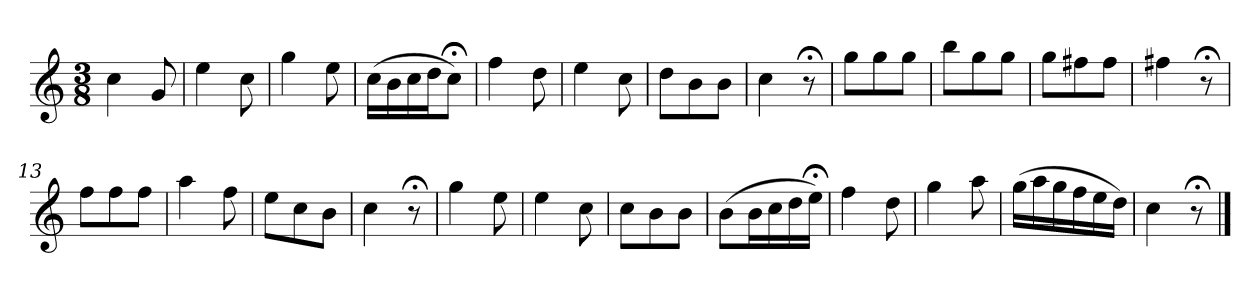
**kern
*part1
*staff1
*k[]
*C:
*M3/8
*MM120
=1
4cc
8g
=2
4ee
8cc
=3
4gg
8ee
=4
(16ccLL
16b
16cc
16ddJ
8cc;<J)
=5
4ff
8dd
=6
4ee
8cc
=7
8ddL
8b
8bJ
=8
4cc
8r;<
=9
8ggL
8gg
8ggJ
=10
8bbL
8gg
8ggJ
=11
8ggL
8ff#X
8ff#J
=12
4ff#X
8r;<
=13
8ffL
8ff
8ffJ
=14
4aa
8ff
=15
8eeL
8cc
8bJ
=16
4cc
8r;<
=17
4gg
8ee
=18
4ee
8cc
=19
8ccL
8b
8bJ
=20
(8bL
16bL
16cc
16dd
16ee;<JJ)
=21
4ff
8dd
=22
4gg
8aa
=23
(16ggLL
16aa
16gg
16ff
16ee
16ddJJ)
=24
4cc
8r;<
==
*-
